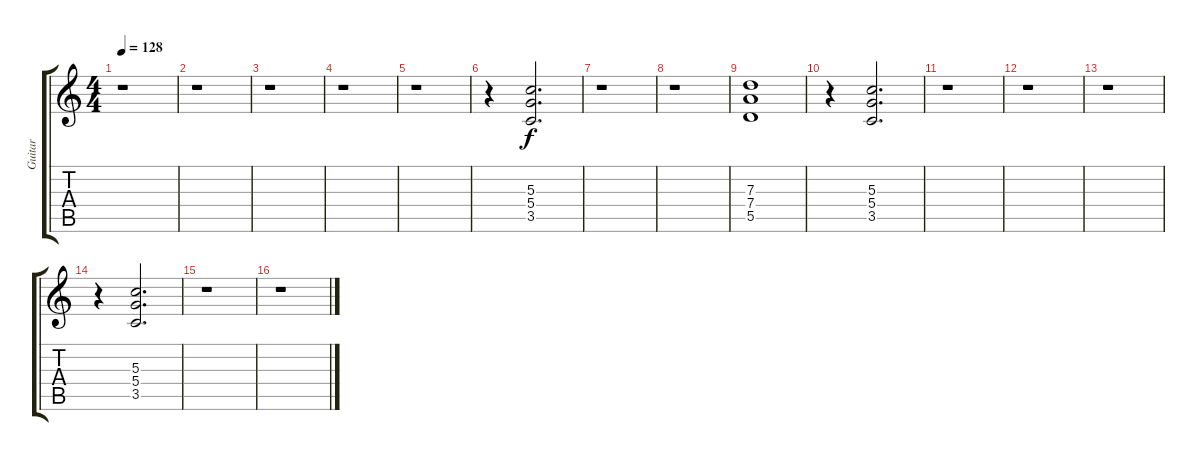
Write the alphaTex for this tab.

\track ("Guitar" "Guitar") {instrument distortionguitar}
\staff {score tabs}
\tuning (E4 B3 G3 D3 A2 E2) {hide}
\ts (4 4)
\tempo 128
\clef g2
\ks c
r.1{dy f} |
r.1 |
r.1 |
r.1 |
r.1 |
r.4 (5.3 5.4 3.5).2{d} |
r.1 |
r.1 |
(7.3 7.4 5.5).1 |
r.4 (5.3 5.4 3.5).2{d} |
r.1 |
r.1 |
r.1 |
r.4 (5.3 5.4 3.5).2{d} |
r.1 |
r.1
